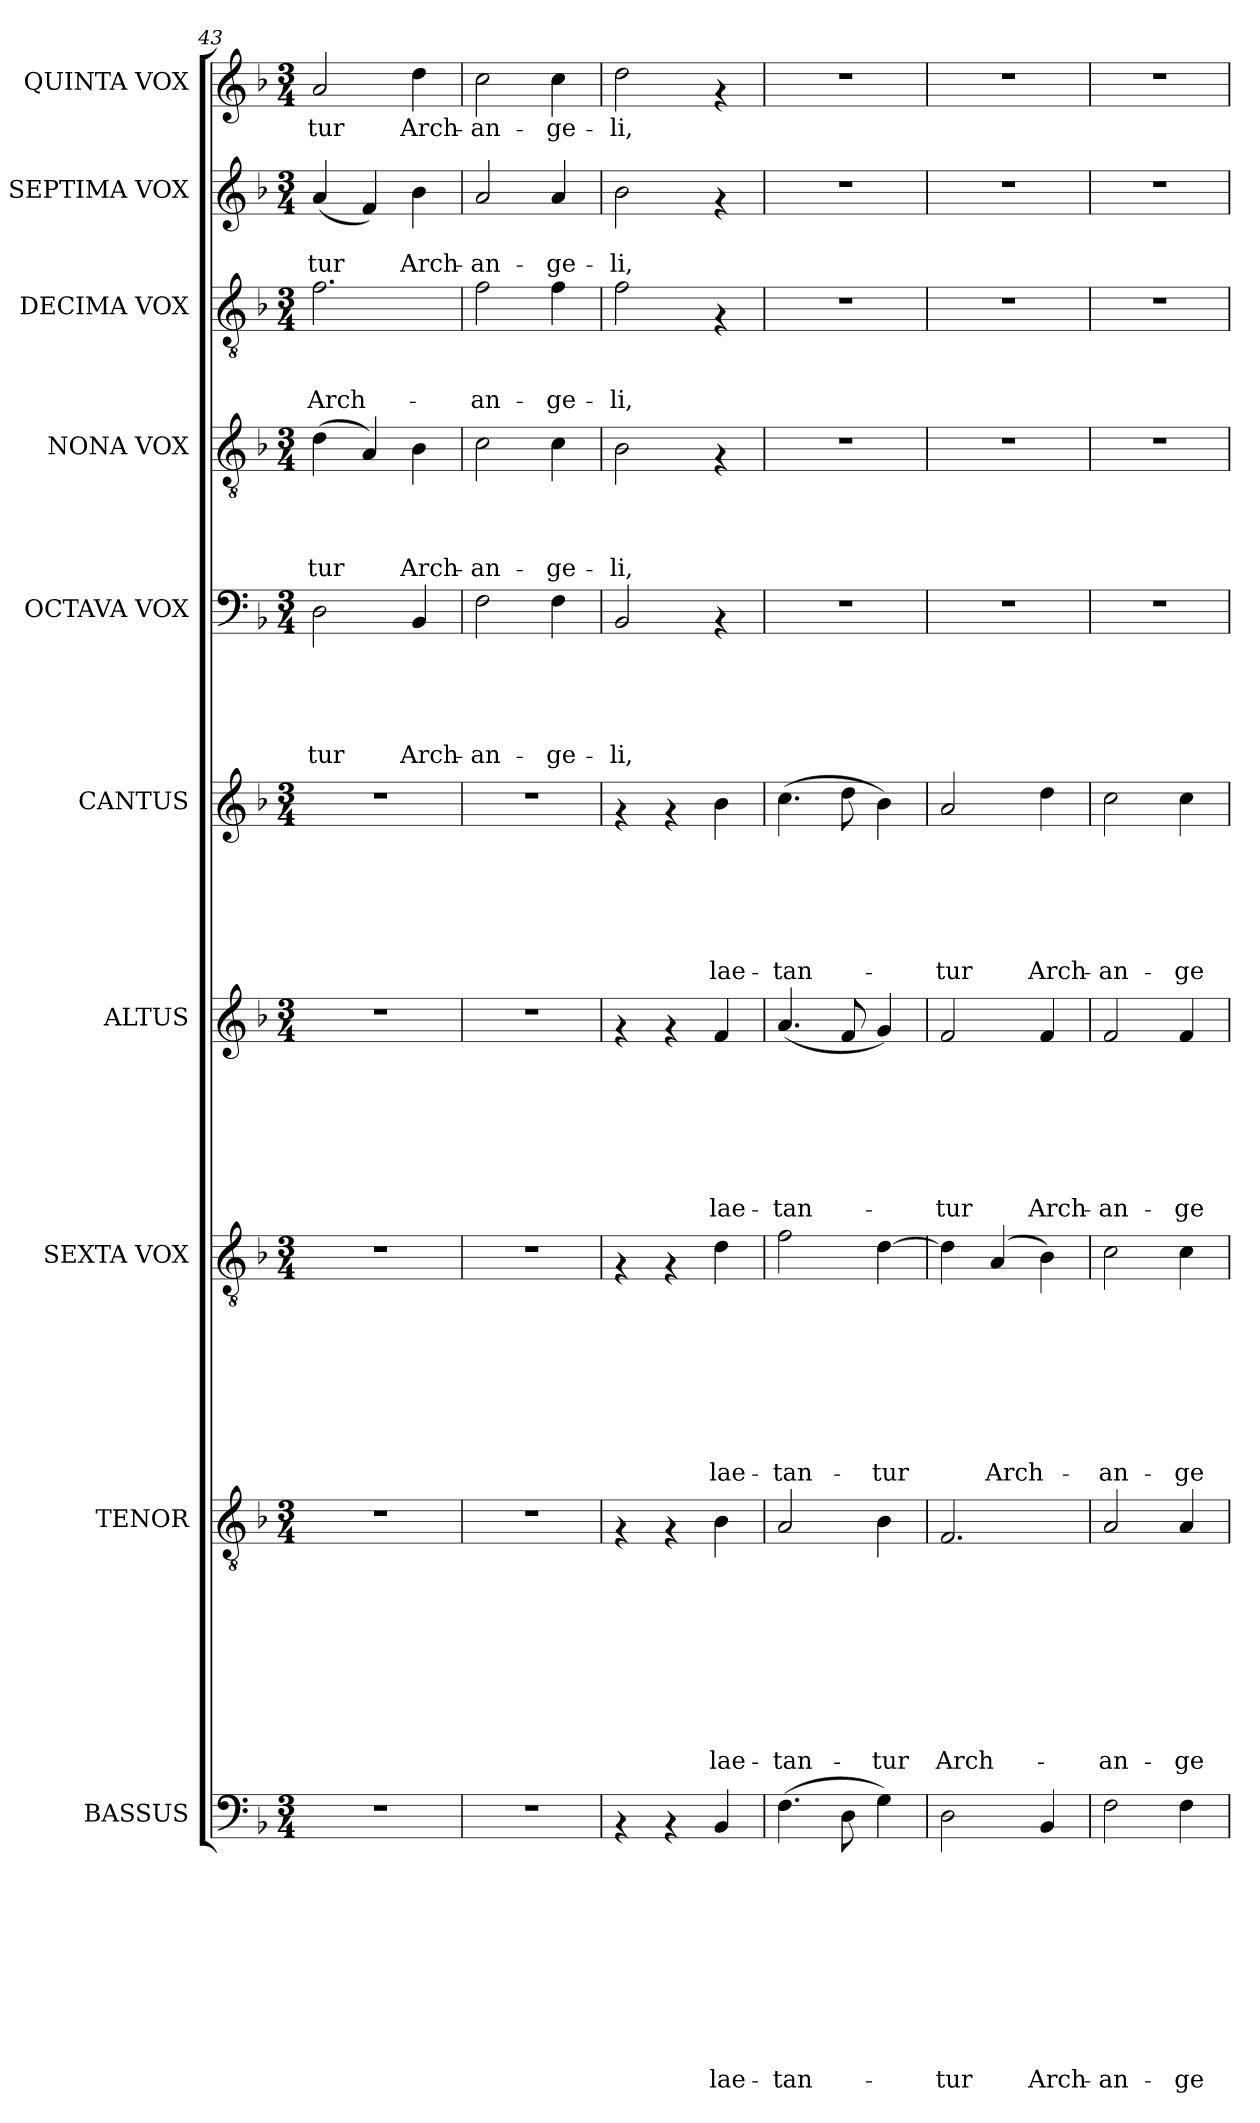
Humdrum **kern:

**kern	**text	**text	**text	**text	**text	**text	**text	**text	**text	**text	**kern	**text	**text	**text	**text	**text	**text	**text	**text	**text	**kern	**text	**text	**text	**text	**text	**text	**text	**text	**kern	**text	**text	**text	**text	**text	**text	**text	**kern	**text	**text	**text	**text	**text	**text	**kern	**text	**text	**text	**text	**text	**kern	**text	**text	**text	**text	**kern	**text	**text	**text	**kern	**text	**text	**kern	**text
*part10	*part10	*part10	*part10	*part10	*part10	*part10	*part10	*part10	*part10	*part10	*part9	*part9	*part9	*part9	*part9	*part9	*part9	*part9	*part9	*part9	*part8	*part8	*part8	*part8	*part8	*part8	*part8	*part8	*part8	*part7	*part7	*part7	*part7	*part7	*part7	*part7	*part7	*part6	*part6	*part6	*part6	*part6	*part6	*part6	*part5	*part5	*part5	*part5	*part5	*part5	*part4	*part4	*part4	*part4	*part4	*part3	*part3	*part3	*part3	*part2	*part2	*part2	*part1	*part1
*staff10	*staff10	*staff10	*staff10	*staff10	*staff10	*staff10	*staff10	*staff10	*staff10	*staff10	*staff9	*staff9	*staff9	*staff9	*staff9	*staff9	*staff9	*staff9	*staff9	*staff9	*staff8	*staff8	*staff8	*staff8	*staff8	*staff8	*staff8	*staff8	*staff8	*staff7	*staff7	*staff7	*staff7	*staff7	*staff7	*staff7	*staff7	*staff6	*staff6	*staff6	*staff6	*staff6	*staff6	*staff6	*staff5	*staff5	*staff5	*staff5	*staff5	*staff5	*staff4	*staff4	*staff4	*staff4	*staff4	*staff3	*staff3	*staff3	*staff3	*staff2	*staff2	*staff2	*staff1	*staff1
*I"BASSUS	*	*	*	*	*	*	*	*	*	*	*I"TENOR	*	*	*	*	*	*	*	*	*	*I"SEXTA VOX	*	*	*	*	*	*	*	*	*I"ALTUS	*	*	*	*	*	*	*	*I"CANTUS	*	*	*	*	*	*	*I"OCTAVA VOX	*	*	*	*	*	*I"NONA VOX	*	*	*	*	*I"DECIMA VOX	*	*	*	*I"SEPTIMA VOX	*	*	*I"QUINTA VOX	*
*clefF4	*	*	*	*	*	*	*	*	*	*	*clefGv2	*	*	*	*	*	*	*	*	*	*clefGv2	*	*	*	*	*	*	*	*	*clefG2	*	*	*	*	*	*	*	*clefG2	*	*	*	*	*	*	*clefF4	*	*	*	*	*	*clefGv2	*	*	*	*	*clefGv2	*	*	*	*clefG2	*	*	*clefG2	*
*k[b-]	*	*	*	*	*	*	*	*	*	*	*k[b-]	*	*	*	*	*	*	*	*	*	*k[b-]	*	*	*	*	*	*	*	*	*k[b-]	*	*	*	*	*	*	*	*k[b-]	*	*	*	*	*	*	*k[b-]	*	*	*	*	*	*k[b-]	*	*	*	*	*k[b-]	*	*	*	*k[b-]	*	*	*k[b-]	*
*F:	*	*	*	*	*	*	*	*	*	*	*F:	*	*	*	*	*	*	*	*	*	*F:	*	*	*	*	*	*	*	*	*F:	*	*	*	*	*	*	*	*F:	*	*	*	*	*	*	*F:	*	*	*	*	*	*F:	*	*	*	*	*F:	*	*	*	*F:	*	*	*F:	*
*M3/4	*	*	*	*	*	*	*	*	*	*	*M3/4	*	*	*	*	*	*	*	*	*	*M3/4	*	*	*	*	*	*	*	*	*M3/4	*	*	*	*	*	*	*	*M3/4	*	*	*	*	*	*	*M3/4	*	*	*	*	*	*M3/4	*	*	*	*	*M3/4	*	*	*	*M3/4	*	*	*M3/4	*
=43	=43	=43	=43	=43	=43	=43	=43	=43	=43	=43	=43	=43	=43	=43	=43	=43	=43	=43	=43	=43	=43	=43	=43	=43	=43	=43	=43	=43	=43	=43	=43	=43	=43	=43	=43	=43	=43	=43	=43	=43	=43	=43	=43	=43	=43	=43	=43	=43	=43	=43	=43	=43	=43	=43	=43	=43	=43	=43	=43	=43	=43	=43	=43	=43
!	!	!	!	!	!	!	!	!	!	!	!	!	!	!	!	!	!	!	!	!	!	!	!	!	!	!	!	!	!	!	!	!	!	!	!	!	!	!	!	!	!	!	!	!	!	!	!	!	!	!LO:LY:b	!	!	!	!	!LO:LY:b	!	!	!	!LO:LY:b	!	!	!LO:LY:b	!	!LO:LY:b
2.r	.	.	.	.	.	.	.	.	.	.	2.r	.	.	.	.	.	.	.	.	.	2.r	.	.	.	.	.	.	.	.	2.r	.	.	.	.	.	.	.	2.r	.	.	.	.	.	.	2D\	.	.	.	.	-tur	(>4d\	.	.	.	-tur	2.f\	.	.	Arch-	(<4a/	.	-tur	2a/	-tur
.	.	.	.	.	.	.	.	.	.	.	.	.	.	.	.	.	.	.	.	.	.	.	.	.	.	.	.	.	.	.	.	.	.	.	.	.	.	.	.	.	.	.	.	.	.	.	.	.	.	.	4A/)	.	.	.	.	.	.	.	.	4f/)	.	.	.	.
!	!	!	!	!	!	!	!	!	!	!	!	!	!	!	!	!	!	!	!	!	!	!	!	!	!	!	!	!	!	!	!	!	!	!	!	!	!	!	!	!	!	!	!	!	!	!	!	!	!	!LO:LY:b	!	!	!	!	!LO:LY:b	!	!	!	!	!	!	!LO:LY:b	!	!LO:LY:b
.	.	.	.	.	.	.	.	.	.	.	.	.	.	.	.	.	.	.	.	.	.	.	.	.	.	.	.	.	.	.	.	.	.	.	.	.	.	.	.	.	.	.	.	.	4BB-/	.	.	.	.	Arch-	4B-\	.	.	.	Arch-	.	.	.	.	4b-\	.	Arch-	4dd\	Arch-
=44	=44	=44	=44	=44	=44	=44	=44	=44	=44	=44	=44	=44	=44	=44	=44	=44	=44	=44	=44	=44	=44	=44	=44	=44	=44	=44	=44	=44	=44	=44	=44	=44	=44	=44	=44	=44	=44	=44	=44	=44	=44	=44	=44	=44	=44	=44	=44	=44	=44	=44	=44	=44	=44	=44	=44	=44	=44	=44	=44	=44	=44	=44	=44	=44
!	!	!	!	!	!	!	!	!	!	!	!	!	!	!	!	!	!	!	!	!	!	!	!	!	!	!	!	!	!	!	!	!	!	!	!	!	!	!	!	!	!	!	!	!	!	!	!	!	!	!LO:LY:b	!	!	!	!	!LO:LY:b	!	!	!	!LO:LY:b	!	!	!LO:LY:b	!	!LO:LY:b
2.r	.	.	.	.	.	.	.	.	.	.	2.r	.	.	.	.	.	.	.	.	.	2.r	.	.	.	.	.	.	.	.	2.r	.	.	.	.	.	.	.	2.r	.	.	.	.	.	.	2F\	.	.	.	.	-an-	2c\	.	.	.	-an-	2f\	.	.	-an-	2a/	.	-an-	2cc\	-an-
!	!	!	!	!	!	!	!	!	!	!	!	!	!	!	!	!	!	!	!	!	!	!	!	!	!	!	!	!	!	!	!	!	!	!	!	!	!	!	!	!	!	!	!	!	!	!	!	!	!	!LO:LY:b	!	!	!	!	!LO:LY:b	!	!	!	!LO:LY:b	!	!	!LO:LY:b	!	!LO:LY:b
.	.	.	.	.	.	.	.	.	.	.	.	.	.	.	.	.	.	.	.	.	.	.	.	.	.	.	.	.	.	.	.	.	.	.	.	.	.	.	.	.	.	.	.	.	4F\	.	.	.	.	-ge-	4c\	.	.	.	-ge-	4f\	.	.	-ge-	4a/	.	-ge-	4cc\	-ge-
=45	=45	=45	=45	=45	=45	=45	=45	=45	=45	=45	=45	=45	=45	=45	=45	=45	=45	=45	=45	=45	=45	=45	=45	=45	=45	=45	=45	=45	=45	=45	=45	=45	=45	=45	=45	=45	=45	=45	=45	=45	=45	=45	=45	=45	=45	=45	=45	=45	=45	=45	=45	=45	=45	=45	=45	=45	=45	=45	=45	=45	=45	=45	=45	=45
!	!	!	!	!	!	!	!	!	!	!	!	!	!	!	!	!	!	!	!	!	!	!	!	!	!	!	!	!	!	!	!	!	!	!	!	!	!	!	!	!	!	!	!	!	!	!	!	!	!	!LO:LY:b	!	!	!	!	!LO:LY:b	!	!	!	!LO:LY:b	!	!	!LO:LY:b	!	!LO:LY:b
4rAA	.	.	.	.	.	.	.	.	.	.	4rF	.	.	.	.	.	.	.	.	.	4rF	.	.	.	.	.	.	.	.	4rf	.	.	.	.	.	.	.	4rf	.	.	.	.	.	.	2BB-/	.	.	.	.	-li,	2B-\	.	.	.	-li,	2f\	.	.	-li,	2b-\	.	-li,	2dd\	-li,
4rAA	.	.	.	.	.	.	.	.	.	.	4rF	.	.	.	.	.	.	.	.	.	4rF	.	.	.	.	.	.	.	.	4rf	.	.	.	.	.	.	.	4rf	.	.	.	.	.	.	.	.	.	.	.	.	.	.	.	.	.	.	.	.	.	.	.	.	.	.
!	!	!	!	!	!	!	!	!	!	!LO:LY:b:rj	!	!	!	!	!	!	!	!	!	!LO:LY:b	!	!	!	!	!	!	!	!	!LO:LY:b:rj	!	!	!	!	!	!	!	!LO:LY:b:rj	!	!	!	!	!	!	!LO:LY:b:rj	!	!	!	!	!	!	!	!	!	!	!	!	!	!	!	!	!	!	!	!
4BB-/	.	.	.	.	.	.	.	.	.	lae-	4B-\	.	.	.	.	.	.	.	.	lae-	4d\	.	.	.	.	.	.	.	lae-	4f/	.	.	.	.	.	.	lae-	4b-\	.	.	.	.	.	lae-	4rAA	.	.	.	.	.	4rF	.	.	.	.	4rF	.	.	.	4rf	.	.	4rf	.
=46	=46	=46	=46	=46	=46	=46	=46	=46	=46	=46	=46	=46	=46	=46	=46	=46	=46	=46	=46	=46	=46	=46	=46	=46	=46	=46	=46	=46	=46	=46	=46	=46	=46	=46	=46	=46	=46	=46	=46	=46	=46	=46	=46	=46	=46	=46	=46	=46	=46	=46	=46	=46	=46	=46	=46	=46	=46	=46	=46	=46	=46	=46	=46	=46
!	!	!	!	!	!	!	!	!	!	!LO:LY:b:rj	!	!	!	!	!	!	!	!	!	!LO:LY:b	!	!	!	!	!	!	!	!	!LO:LY:b:rj	!	!	!	!	!	!	!	!LO:LY:b:rj	!	!	!	!	!	!	!LO:LY:b:rj	!	!	!	!	!	!	!	!	!	!	!	!	!	!	!	!	!	!	!	!
(>4.F\	.	.	.	.	.	.	.	.	.	-tan-	2A/	.	.	.	.	.	.	.	.	-tan-	2f\	.	.	.	.	.	.	.	-tan-	(<4.a/	.	.	.	.	.	.	-tan-	(>4.cc\	.	.	.	.	.	-tan-	2.r	.	.	.	.	.	2.r	.	.	.	.	2.r	.	.	.	2.r	.	.	2.r	.
8D\	.	.	.	.	.	.	.	.	.	.	.	.	.	.	.	.	.	.	.	.	.	.	.	.	.	.	.	.	.	8f/	.	.	.	.	.	.	.	8dd\	.	.	.	.	.	.	.	.	.	.	.	.	.	.	.	.	.	.	.	.	.	.	.	.	.	.
!	!	!	!	!	!	!	!	!	!	!	!	!	!	!	!	!	!	!	!	!LO:LY:b	!	!	!	!	!	!	!	!	!LO:LY:b:rj	!	!	!	!	!	!	!	!	!	!	!	!	!	!	!	!	!	!	!	!	!	!	!	!	!	!	!	!	!	!	!	!	!	!	!
4G\)	.	.	.	.	.	.	.	.	.	.	4B-\	.	.	.	.	.	.	.	.	-tur	[>4d\	.	.	.	.	.	.	.	-tur	4g/)	.	.	.	.	.	.	.	4b-\)	.	.	.	.	.	.	.	.	.	.	.	.	.	.	.	.	.	.	.	.	.	.	.	.	.	.
=47	=47	=47	=47	=47	=47	=47	=47	=47	=47	=47	=47	=47	=47	=47	=47	=47	=47	=47	=47	=47	=47	=47	=47	=47	=47	=47	=47	=47	=47	=47	=47	=47	=47	=47	=47	=47	=47	=47	=47	=47	=47	=47	=47	=47	=47	=47	=47	=47	=47	=47	=47	=47	=47	=47	=47	=47	=47	=47	=47	=47	=47	=47	=47	=47
!	!	!	!	!	!	!	!	!	!	!LO:LY:b:rj	!	!	!	!	!	!	!	!	!	!LO:LY:b	!	!	!	!	!	!	!	!	!	!	!	!	!	!	!	!	!LO:LY:b:rj	!	!	!	!	!	!	!LO:LY:b:rj	!	!	!	!	!	!	!	!	!	!	!	!	!	!	!	!	!	!	!	!
2D\	.	.	.	.	.	.	.	.	.	-tur	2.F/	.	.	.	.	.	.	.	.	Arch-	4d\]	.	.	.	.	.	.	.	.	2f/	.	.	.	.	.	.	-tur	2a/	.	.	.	.	.	-tur	2.r	.	.	.	.	.	2.r	.	.	.	.	2.r	.	.	.	2.r	.	.	2.r	.
!	!	!	!	!	!	!	!	!	!	!	!	!	!	!	!	!	!	!	!	!	!	!	!	!	!	!	!	!	!LO:LY:b:rj	!	!	!	!	!	!	!	!	!	!	!	!	!	!	!	!	!	!	!	!	!	!	!	!	!	!	!	!	!	!	!	!	!	!	!
.	.	.	.	.	.	.	.	.	.	.	.	.	.	.	.	.	.	.	.	.	(4A/	.	.	.	.	.	.	.	Arch-	.	.	.	.	.	.	.	.	.	.	.	.	.	.	.	.	.	.	.	.	.	.	.	.	.	.	.	.	.	.	.	.	.	.	.
!	!	!	!	!	!	!	!	!	!	!LO:LY:b:rj	!	!	!	!	!	!	!	!	!	!	!	!	!	!	!	!	!	!	!	!	!	!	!	!	!	!	!LO:LY:b:rj	!	!	!	!	!	!	!LO:LY:b:rj	!	!	!	!	!	!	!	!	!	!	!	!	!	!	!	!	!	!	!	!
4BB-/	.	.	.	.	.	.	.	.	.	Arch-	.	.	.	.	.	.	.	.	.	.	4B-\)	.	.	.	.	.	.	.	.	4f/	.	.	.	.	.	.	Arch-	4dd\	.	.	.	.	.	Arch-	.	.	.	.	.	.	.	.	.	.	.	.	.	.	.	.	.	.	.	.
=48	=48	=48	=48	=48	=48	=48	=48	=48	=48	=48	=48	=48	=48	=48	=48	=48	=48	=48	=48	=48	=48	=48	=48	=48	=48	=48	=48	=48	=48	=48	=48	=48	=48	=48	=48	=48	=48	=48	=48	=48	=48	=48	=48	=48	=48	=48	=48	=48	=48	=48	=48	=48	=48	=48	=48	=48	=48	=48	=48	=48	=48	=48	=48	=48
!	!	!	!	!	!	!	!	!	!	!LO:LY:b:rj	!	!	!	!	!	!	!	!	!	!LO:LY:b	!	!	!	!	!	!	!	!	!LO:LY:b:rj	!	!	!	!	!	!	!	!LO:LY:b:rj	!	!	!	!	!	!	!LO:LY:b:rj	!	!	!	!	!	!	!	!	!	!	!	!	!	!	!	!	!	!	!	!
2F\	.	.	.	.	.	.	.	.	.	-an-	2A/	.	.	.	.	.	.	.	.	-an-	2c\	.	.	.	.	.	.	.	-an-	2f/	.	.	.	.	.	.	-an-	2cc\	.	.	.	.	.	-an-	2.r	.	.	.	.	.	2.r	.	.	.	.	2.r	.	.	.	2.r	.	.	2.r	.
!	!	!	!	!	!	!	!	!	!	!LO:LY:b:rj	!	!	!	!	!	!	!	!	!	!LO:LY:b	!	!	!	!	!	!	!	!	!LO:LY:b:rj	!	!	!	!	!	!	!	!LO:LY:b:rj	!	!	!	!	!	!	!LO:LY:b:rj	!	!	!	!	!	!	!	!	!	!	!	!	!	!	!	!	!	!	!	!
4F\	.	.	.	.	.	.	.	.	.	-ge-	4A/	.	.	.	.	.	.	.	.	-ge-	4c\	.	.	.	.	.	.	.	-ge-	4f/	.	.	.	.	.	.	-ge-	4cc\	.	.	.	.	.	-ge-	.	.	.	.	.	.	.	.	.	.	.	.	.	.	.	.	.	.	.	.
=	=	=	=	=	=	=	=	=	=	=	=	=	=	=	=	=	=	=	=	=	=	=	=	=	=	=	=	=	=	=	=	=	=	=	=	=	=	=	=	=	=	=	=	=	=	=	=	=	=	=	=	=	=	=	=	=	=	=	=	=	=	=	=	=
*-	*-	*-	*-	*-	*-	*-	*-	*-	*-	*-	*-	*-	*-	*-	*-	*-	*-	*-	*-	*-	*-	*-	*-	*-	*-	*-	*-	*-	*-	*-	*-	*-	*-	*-	*-	*-	*-	*-	*-	*-	*-	*-	*-	*-	*-	*-	*-	*-	*-	*-	*-	*-	*-	*-	*-	*-	*-	*-	*-	*-	*-	*-	*-	*-
